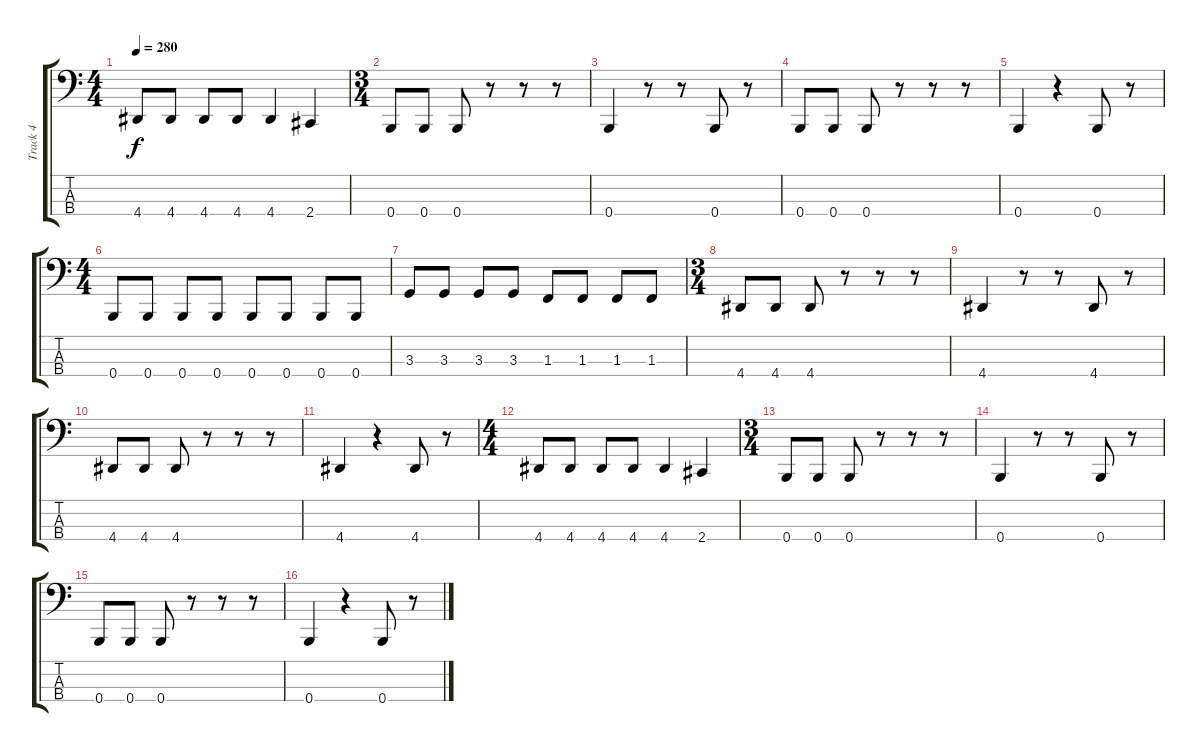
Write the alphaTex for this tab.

\track ("Track 4" "Track 4") {instrument electricbasspick}
\staff {score tabs}
\tuning (D2 A1 E1 B0) {hide}
\ts (4 4)
\tempo 280
\clef f4
\ks c
4.4.8{dy f} 4.4.8 4.4.8 4.4.8 4.4.4 2.4.4 |
\ts (3 4)
0.4.8 0.4.8 0.4.8 r.8 r.8 r.8 |
0.4.4 r.8 r.8 0.4.8 r.8 |
0.4.8 0.4.8 0.4.8 r.8 r.8 r.8 |
0.4.4 r.4 0.4.8 r.8 |
\ts (4 4)
0.4.8 0.4.8 0.4.8 0.4.8 0.4.8 0.4.8 0.4.8 0.4.8 |
3.3.8 3.3.8 3.3.8 3.3.8 1.3.8 1.3.8 1.3.8 1.3.8 |
\ts (3 4)
4.4.8 4.4.8 4.4.8 r.8 r.8 r.8 |
4.4.4 r.8 r.8 4.4.8 r.8 |
4.4.8 4.4.8 4.4.8 r.8 r.8 r.8 |
4.4.4 r.4 4.4.8 r.8 |
\ts (4 4)
4.4.8 4.4.8 4.4.8 4.4.8 4.4.4 2.4.4 |
\ts (3 4)
0.4.8 0.4.8 0.4.8 r.8 r.8 r.8 |
0.4.4 r.8 r.8 0.4.8 r.8 |
0.4.8 0.4.8 0.4.8 r.8 r.8 r.8 |
0.4.4 r.4 0.4.8 r.8
